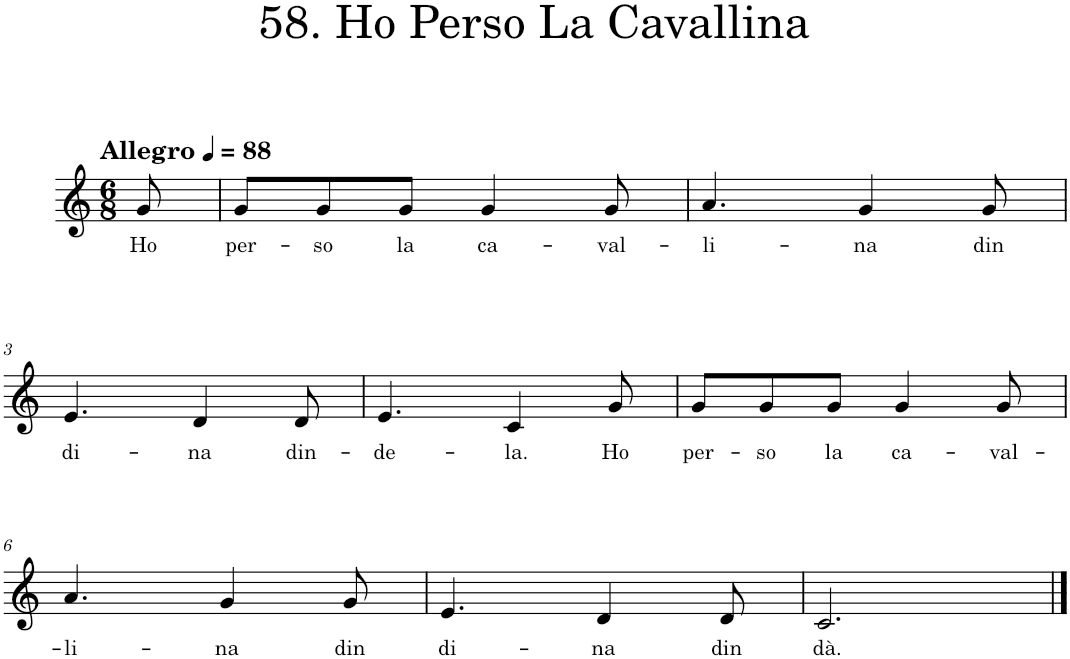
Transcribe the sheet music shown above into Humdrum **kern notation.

**kern	**text
*part1	*part1
*staff1	*staff1
*I"Voice	*
*I'Vo.	*
*clefG2	*
*k[]	*
*M6/8	*
*MM88	*
=	=
!LO:TX:a:B:t=Allegro	!
!	!LO:LY:b
8g/	Ho
=1	=1
!	!LO:LY:b
8g/L	per-
!	!LO:LY:b
8g/	-so
!	!LO:LY:b
8g/J	la
!	!LO:LY:b
4g/	ca-
!	!LO:LY:b
8g/	-val-
=2	=2
!	!LO:LY:b
4.a/	-li-
!	!LO:LY:b
4g/	-na
!	!LO:LY:b
8g/	din
!!LO:LB:g=z
=3	=3
!	!LO:LY:b
4.e/	di-
!	!LO:LY:b
4d/	-na
!	!LO:LY:b
8d/	din-
=4	=4
!	!LO:LY:b
4.e/	-de-
!	!LO:LY:b
4c/	-la.
!	!LO:LY:b
8g/	Ho
=5	=5
!	!LO:LY:b
8g/L	per-
!	!LO:LY:b
8g/	-so
!	!LO:LY:b
8g/J	la
!	!LO:LY:b
4g/	ca-
!	!LO:LY:b
8g/	-val-
!!LO:LB:g=z
=6	=6
!	!LO:LY:b
4.a/	-li-
!	!LO:LY:b
4g/	-na
!	!LO:LY:b
8g/	din
=7	=7
!	!LO:LY:b
4.e/	di-
!	!LO:LY:b
4d/	-na
!	!LO:LY:b
8d/	din
=8	=8
!	!LO:LY:b
2.c/	dà.
==	==
*-	*-
